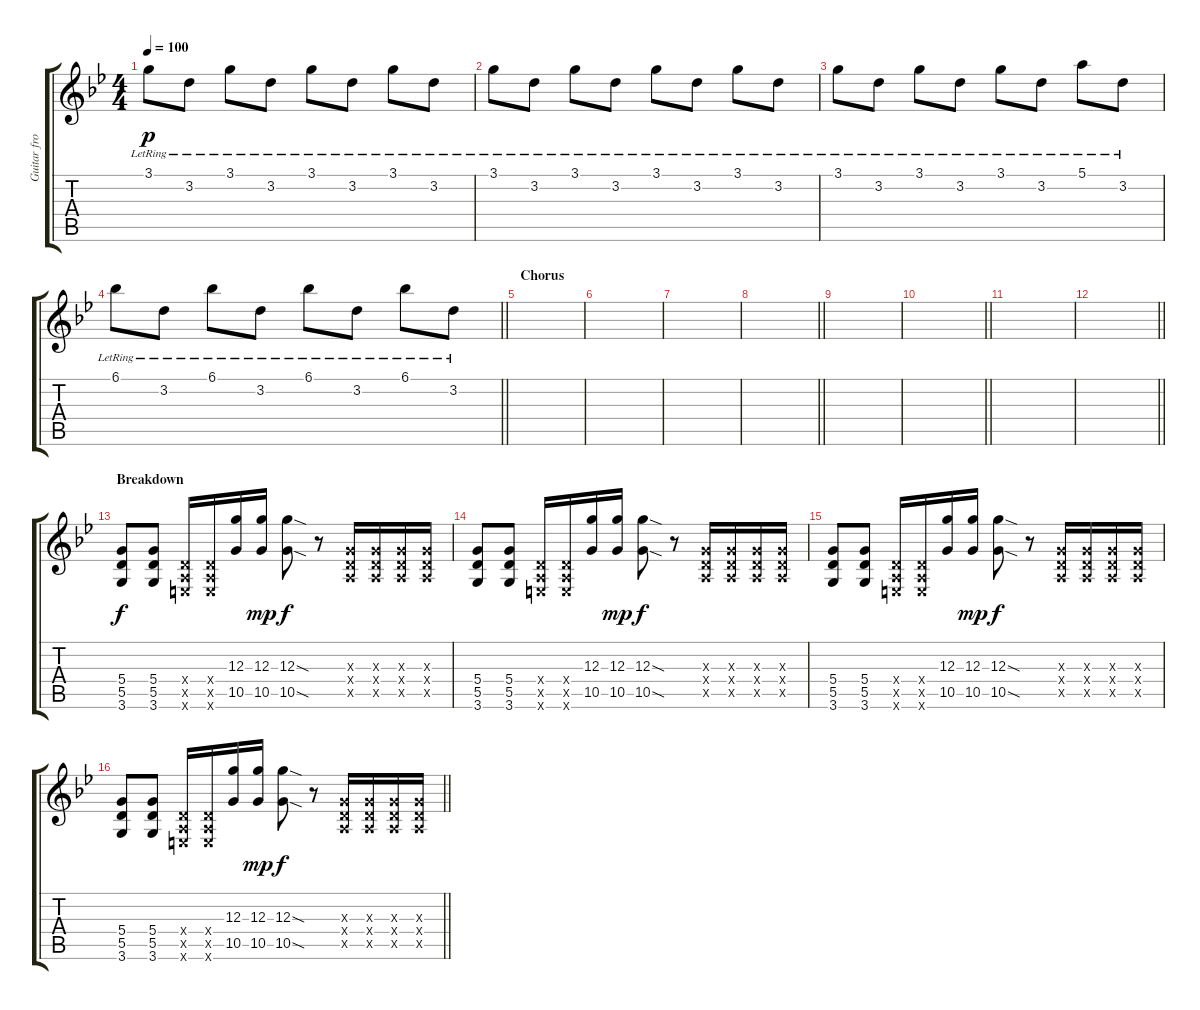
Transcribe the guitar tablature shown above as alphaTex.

\track ("Guitar from Twin" "Guitar fro") {mute instrument electricguitarclean}
\staff {score tabs}
\tuning (E4 B3 G3 D3 A2 E2) {hide}
\ts (4 4)
\section ("" "")
\tempo 100
\clef g2
\ks gminor
3.1{lr}.8{dy p} 3.2{lr}.8 3.1{lr}.8 3.2{lr}.8 3.1{lr}.8 3.2{lr}.8 3.1{lr}.8 3.2{lr}.8 |
3.1{lr}.8 3.2{lr}.8 3.1{lr}.8 3.2{lr}.8 3.1{lr}.8 3.2{lr}.8 3.1{lr}.8 3.2{lr}.8 |
3.1{lr}.8 3.2{lr}.8 3.1{lr}.8 3.2{lr}.8 3.1{lr}.8 3.2{lr}.8 5.1{lr}.8 3.2{lr}.8 |
\barLineRight lightlight
6.1{lr}.8 3.2{lr}.8 6.1{lr}.8 3.2{lr}.8 6.1{lr}.8 3.2{lr}.8 6.1{lr}.8 3.2{lr}.8 |
\section ("" "Chorus")
|
|
|
\barLineRight lightlight
|
\section ("" "")
|
\barLineRight lightlight
|
|
\barLineRight lightlight
|
\section ("" "Breakdown")
(5.4 5.5 3.6).8{dy f instrument distortionguitar} (5.4 5.5 3.6).8 (0.4{x} 0.5{x} 0.6{x}).16 (0.4{x} 0.5{x} 0.6{x}).16 (12.3 10.5).16 (12.3 10.5).16{dy mp} (12.3{sod} 10.5{sod}).8{dy f} r.8 (0.3{x} 0.4{x} 0.5{x}).16 (0.3{x} 0.4{x} 0.5{x}).16 (0.3{x} 0.4{x} 0.5{x}).16 (0.3{x} 0.4{x} 0.5{x}).16 |
(5.4 5.5 3.6).8 (5.4 5.5 3.6).8 (0.4{x} 0.5{x} 0.6{x}).16 (0.4{x} 0.5{x} 0.6{x}).16 (12.3 10.5).16 (12.3 10.5).16{dy mp} (12.3{sod} 10.5{sod}).8{dy f} r.8 (0.3{x} 0.4{x} 0.5{x}).16 (0.3{x} 0.4{x} 0.5{x}).16 (0.3{x} 0.4{x} 0.5{x}).16 (0.3{x} 0.4{x} 0.5{x}).16 |
(5.4 5.5 3.6).8 (5.4 5.5 3.6).8 (0.4{x} 0.5{x} 0.6{x}).16 (0.4{x} 0.5{x} 0.6{x}).16 (12.3 10.5).16 (12.3 10.5).16{dy mp} (12.3{sod} 10.5{sod}).8{dy f} r.8 (0.3{x} 0.4{x} 0.5{x}).16 (0.3{x} 0.4{x} 0.5{x}).16 (0.3{x} 0.4{x} 0.5{x}).16 (0.3{x} 0.4{x} 0.5{x}).16 |
\barLineRight lightlight
(5.4 5.5 3.6).8 (5.4 5.5 3.6).8 (0.4{x} 0.5{x} 0.6{x}).16 (0.4{x} 0.5{x} 0.6{x}).16 (12.3 10.5).16 (12.3 10.5).16{dy mp} (12.3{sod} 10.5{sod}).8{dy f} r.8 (0.3{x} 0.4{x} 0.5{x}).16 (0.3{x} 0.4{x} 0.5{x}).16 (0.3{x} 0.4{x} 0.5{x}).16 (0.3{x} 0.4{x} 0.5{x}).16
